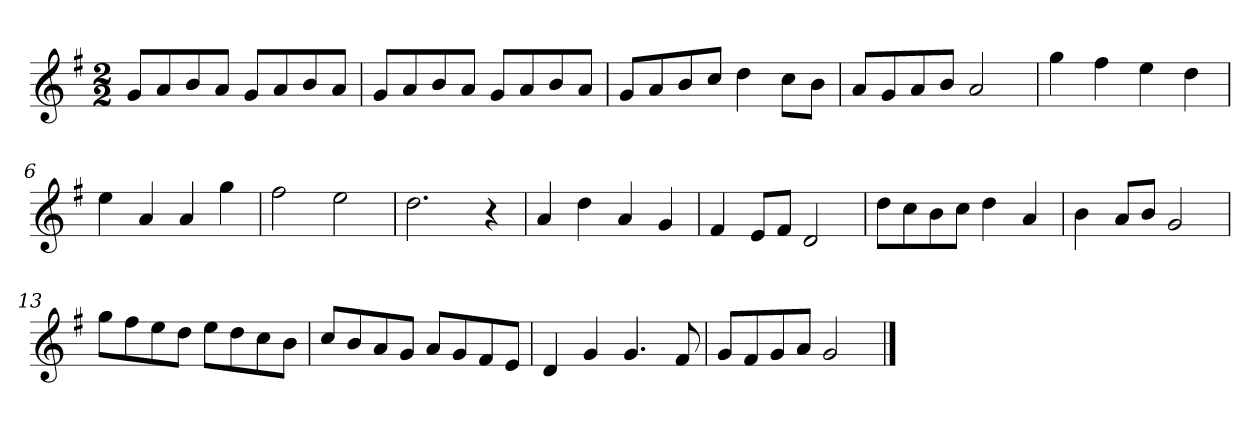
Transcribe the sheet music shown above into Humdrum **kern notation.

**kern
*part1
*staff1
*k[f#]
*M2/2
*MM120
=1
8gL
8a
8b
8aJ
8gL
8a
8b
8aJ
=2
8gL
8a
8b
8aJ
8gL
8a
8b
8aJ
=3
8gL
8a
8b
8ccJ
4dd
8ccL
8bJ
=4
8aL
8g
8a
8bJ
2a
=5
4gg
4ff#
4ee
4dd
=6
4ee
4a
4a
4gg
=7
2ff#
2ee
=8
2.dd
4r
=9
4a
4dd
4a
4g
=10
4f#
8eL
8f#J
2d
=11
8ddL
8cc
8b
8ccJ
4dd
4a
=12
4b
8aL
8bJ
2g
=13
8ggL
8ff#
8ee
8ddJ
8eeL
8dd
8cc
8bJ
=14
8ccL
8b
8a
8gJ
8aL
8g
8f#
8eJ
=15
4d
4g
4.g
8f#
=16
8gL
8f#
8g
8aJ
2g
==
*-
